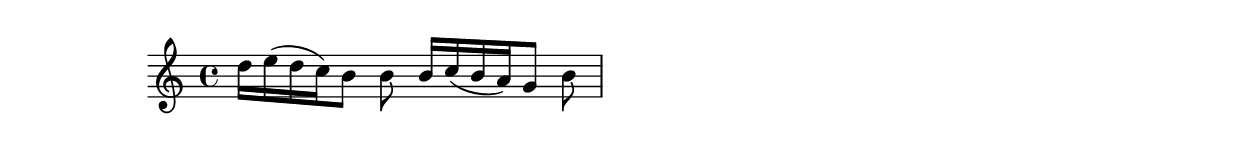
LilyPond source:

\relative c''{d16[e(d c) b8] b b16[c(b a) g8] b}